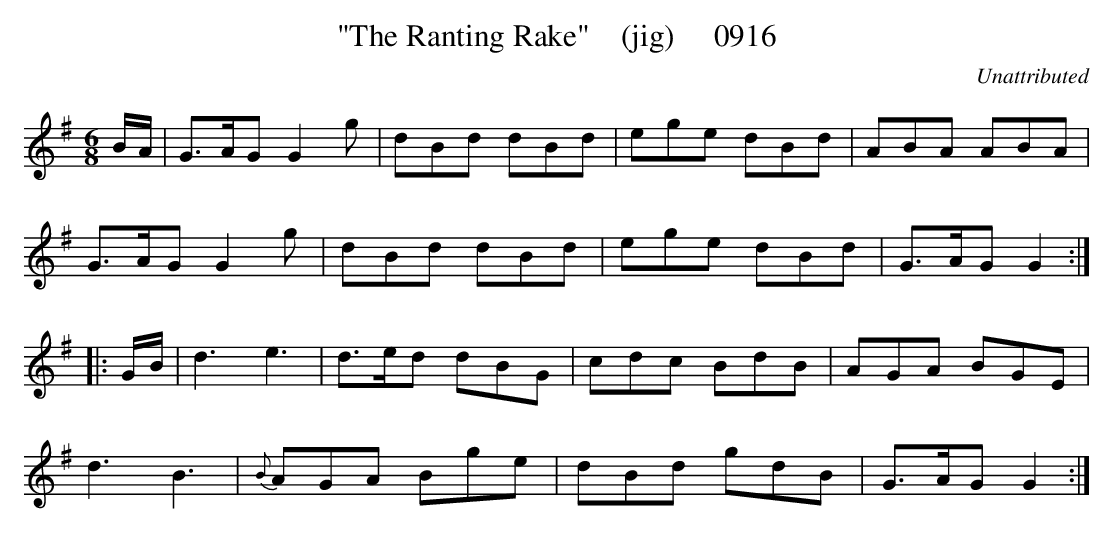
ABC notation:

X:1
T:"The Ranting Rake"    (jig)     0916
C:Unattributed
BRENNAN June 2003 (HTTP://WWW.SOSYOURMOM.COM)
M:6/8
L:1/8
K:G
B/2A/2|G3/2A/2G G2g|dBd dBd|ege dBd|ABA ABA|
G3/2A/2G G2g|dBd dBd|ege dBd|G3/2A/2G G2:|
|:G/2B/2|d3e3|d3/2e/2d dBG|cdc BdB|AGA BGE|
d3B3|{B}AGA Bge|dBd gdB|G3/2A/2G G2:|
